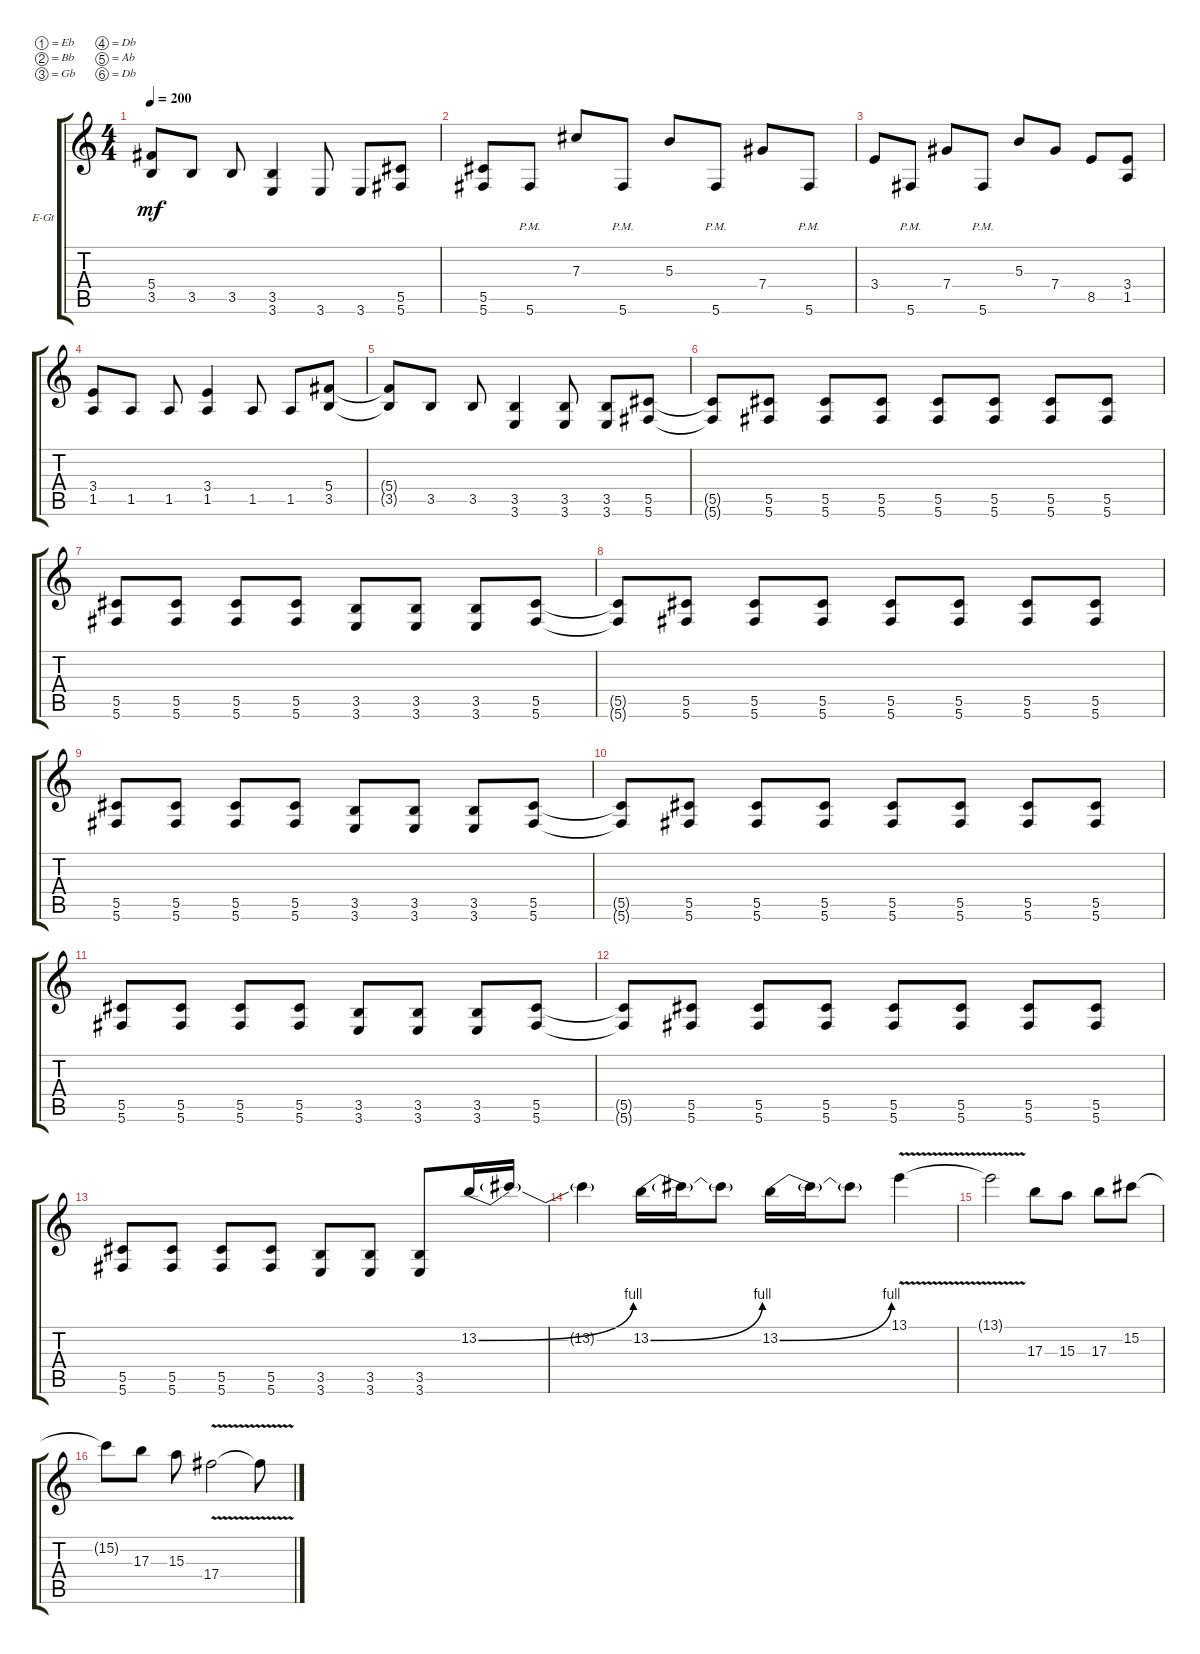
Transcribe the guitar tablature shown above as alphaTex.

\bracketExtendMode groupsimilarinstruments
\firstSystemTrackNameOrientation horizontal
\otherSystemsTrackNameOrientation horizontal
\track ("Lead Guitar" "E-Gt") {instrument electricguitarclean}
\staff {score tabs}
\tuning (Eb4 Bb3 Gb3 Db3 Ab2 Db2)
\ts (4 4)
\tempo 200
\clef g2
\ks c
(3.5{t} 5.4{t}).8{dy mf} 3.5.8 3.5.8 (3.6 3.5).4 3.6.8 3.6.8 (5.6 5.5).8 |
(5.6 5.5).8 5.6{pm}.8 7.3.8 5.6{pm}.8 5.3.8 5.6{pm}.8 7.4.8 5.6{pm}.8 |
3.4.8 5.6{pm}.8 7.4.8 5.6{pm}.8 5.3.8 7.4.8 8.5.8 (1.5 3.4).8 |
(1.5 3.4).8 1.5.8 1.5.8 (1.5 3.4).4 1.5.8 1.5.8 (3.5 5.4).8 |
(3.5{t} 5.4{t}).8 3.5.8 3.5.8 (3.6 3.5).4 (3.6 3.5).8 (3.6 3.5).8 (5.6 5.5).8 |
(5.6{t} 5.5{t}).8 (5.6 5.5).8 (5.6 5.5).8 (5.6 5.5).8 (5.6 5.5).8 (5.6 5.5).8 (5.6 5.5).8 (5.6 5.5).8 |
(5.6 5.5).8 (5.6 5.5).8 (5.6 5.5).8 (5.6 5.5).8 (3.6 3.5).8 (3.6 3.5).8 (3.6 3.5).8 (5.6 5.5).8 |
(5.6{t} 5.5{t}).8 (5.6 5.5).8 (5.6 5.5).8 (5.6 5.5).8 (5.6 5.5).8 (5.6 5.5).8 (5.6 5.5).8 (5.6 5.5).8 |
(5.6 5.5).8 (5.6 5.5).8 (5.6 5.5).8 (5.6 5.5).8 (3.6 3.5).8 (3.6 3.5).8 (3.6 3.5).8 (5.6 5.5).8 |
(5.6{t} 5.5{t}).8 (5.6 5.5).8 (5.6 5.5).8 (5.6 5.5).8 (5.6 5.5).8 (5.6 5.5).8 (5.6 5.5).8 (5.6 5.5).8 |
(5.6 5.5).8 (5.6 5.5).8 (5.6 5.5).8 (5.6 5.5).8 (3.6 3.5).8 (3.6 3.5).8 (3.6 3.5).8 (5.6 5.5).8 |
(5.6{t} 5.5{t}).8 (5.6 5.5).8 (5.6 5.5).8 (5.6 5.5).8 (5.6 5.5).8 (5.6 5.5).8 (5.6 5.5).8 (5.6 5.5).8 |
(5.6 5.5).8 (5.6 5.5).8 (5.6 5.5).8 (5.6 5.5).8 (3.6 3.5).8 (3.6 3.5).8 (3.6 3.5).8 13.2{be (bend 0 0 15 4)}.16 13.2{t}.16 |
13.2{t}.4 13.2{be (bend 0 0 15 4)}.16 13.2{t}.16 13.2{t}.8 13.2{be (bend 0 0 16.2 4)}.16 13.2{t}.16 13.2{t}.8 13.1{v}.4 |
13.1{t}.2 17.3.8 15.3.8 17.3.8 15.2.8 |
15.2{t}.8 17.3.8 15.3.8 17.4{v}.2 17.4{t}.8
